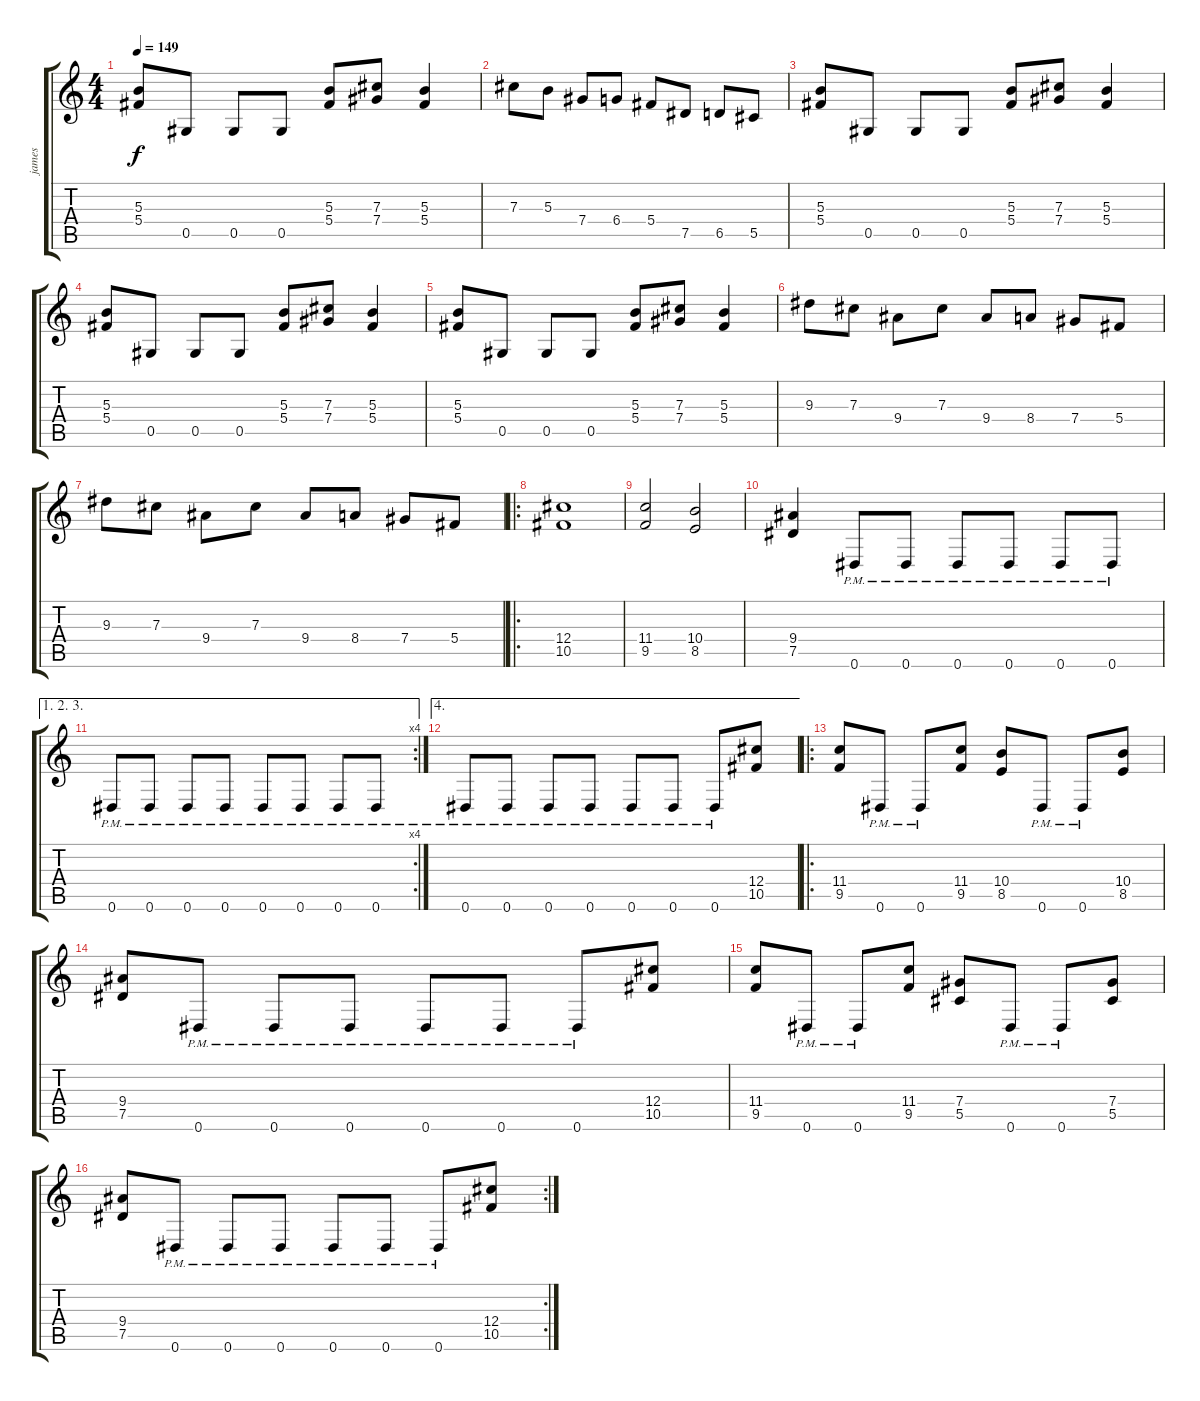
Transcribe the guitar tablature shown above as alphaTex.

\track ("james" "james") {instrument distortionguitar}
\staff {score tabs}
\tuning (Eb4 Bb3 Gb3 Db3 Ab2 Eb2) {hide}
\ts (4 4)
\tempo 149
\clef g2
\ks c
(5.3 5.4).8{dy f} 0.5.8 0.5.8 0.5.8 (5.3 5.4).8 (7.3 7.4).8 (5.3 5.4).4 |
7.3.8 5.3.8 7.4.8 6.4.8 5.4.8 7.5.8 6.5.8 5.5.8 |
(5.3 5.4).8 0.5.8 0.5.8 0.5.8 (5.3 5.4).8 (7.3 7.4).8 (5.3 5.4).4 |
(5.3 5.4).8 0.5.8 0.5.8 0.5.8 (5.3 5.4).8 (7.3 7.4).8 (5.3 5.4).4 |
(5.3 5.4).8 0.5.8 0.5.8 0.5.8 (5.3 5.4).8 (7.3 7.4).8 (5.3 5.4).4 |
9.3.8 7.3.8 9.4.8 7.3.8 9.4.8 8.4.8 7.4.8 5.4.8 |
9.3.8 7.3.8 9.4.8 7.3.8 9.4.8 8.4.8 7.4.8 5.4.8 |
\ro
(12.4 10.5).1 |
(11.4 9.5).2 (10.4 8.5).2 |
(9.4 7.5).4 0.6{pm}.8 0.6{pm}.8 0.6{pm}.8 0.6{pm}.8 0.6{pm}.8 0.6{pm}.8 |
\ae (1 2 3)
\rc 4
0.6{pm}.8 0.6{pm}.8 0.6{pm}.8 0.6{pm}.8 0.6{pm}.8 0.6{pm}.8 0.6{pm}.8 0.6{pm}.8 |
\ae 4
0.6{pm}.8 0.6{pm}.8 0.6{pm}.8 0.6{pm}.8 0.6{pm}.8 0.6{pm}.8 0.6{pm}.8 (12.4 10.5).8 |
\ro
(11.4 9.5).8 0.6{pm}.8 0.6{pm}.8 (11.4 9.5).8 (10.4 8.5).8 0.6{pm}.8 0.6{pm}.8 (10.4 8.5).8 |
(9.4 7.5).8 0.6{pm}.8 0.6{pm}.8 0.6{pm}.8 0.6{pm}.8 0.6{pm}.8 0.6{pm}.8 (12.4 10.5).8 |
(11.4 9.5).8 0.6{pm}.8 0.6{pm}.8 (11.4 9.5).8 (7.4 5.5).8 0.6{pm}.8 0.6{pm}.8 (7.4 5.5).8 |
\rc 2
(9.4 7.5).8 0.6{pm}.8 0.6{pm}.8 0.6{pm}.8 0.6{pm}.8 0.6{pm}.8 0.6{pm}.8 (12.4{ss} 10.5{ss}).8
